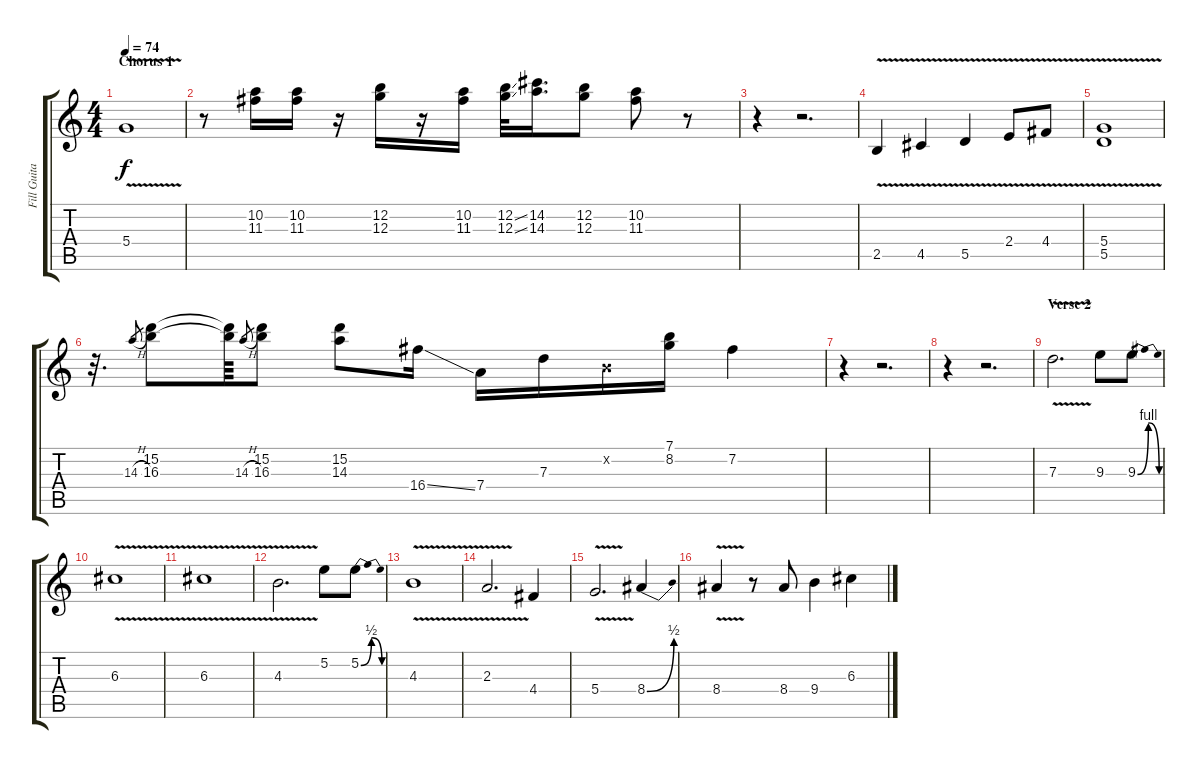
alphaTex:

\track ("Fill Guitar #1" "Fill Guita") {instrument distortionguitar}
\staff {score tabs}
\tuning (E4 B3 G3 D3 A2 E2) {hide}
\ts (4 4)
\section ("" "Chorus 1")
\tempo 74
\clef g2
\ks c
5.4{v}.1{dy f} |
r.8 (10.2 11.3).16 (10.2 11.3).16 r.16 (12.2 12.3).16 r.16 (10.2 11.3).16 (12.2{ss} 12.3{ss}).32 (14.2 14.3).16{d} (12.2 12.3).8 (10.2 11.3).8 r.8 |
r.4 r.2{d} |
2.5{v}.4 4.5{v}.4 5.5{v}.4 2.4{v}.8 4.4{v}.8 |
(5.4{v} 5.5{v}).1 |
r.32{d} 14.3{h}.8{gr} (15.2 16.3).8 (15.2{t} 16.3{t}).64 14.3{h}.8{gr} (15.2 16.3).8 (15.2 14.3).8 16.4{ss}.16 7.4.16 7.3.16 0.2{x}.16 (7.1 8.2).16 7.2.4 |
r.4 r.2{d} |
r.4 r.2{d} |
\section ("" "Verse 2")
7.3{v}.2{d} 9.3.8 9.3{be (bendrelease 0 0 30 4 30 4 60 0)}.8 |
6.3{v}.1 |
6.3{v}.1 |
4.3{v}.2{d} 5.2.8 5.2{be (bendrelease 0 0 30 2 30 2 60 0)}.8 |
4.3{v}.1 |
2.3{v}.2{d} 4.4.4 |
5.4{v}.2{d} 8.4{be (bend 0 0 60 2)}.4 |
8.4{v}.4 r.8 8.4.8 9.4.4 6.3.4
